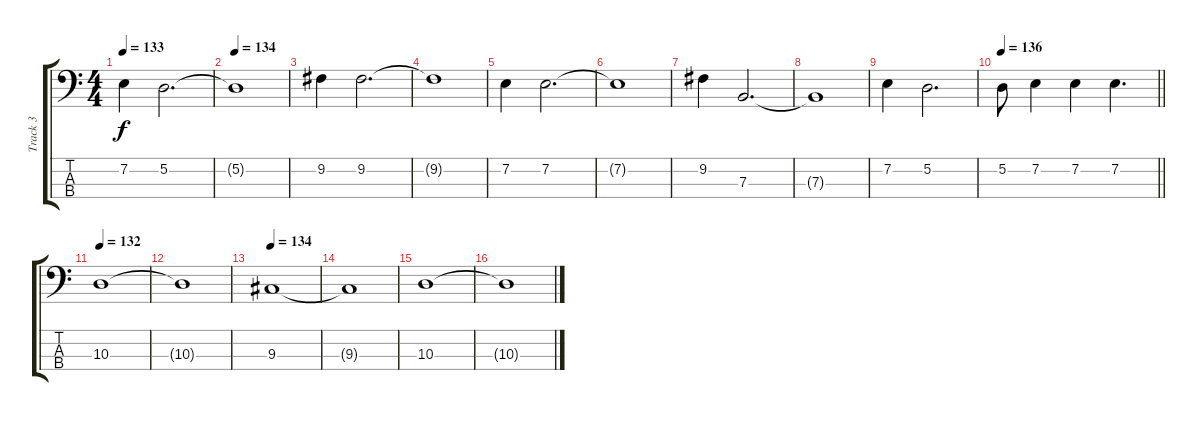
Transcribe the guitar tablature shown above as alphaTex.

\track ("Track 3" "Track 3") {instrument electricbasspick}
\staff {score tabs}
\tuning (D2 A1 E1 B0) {hide}
\ts (4 4)
\tempo 133
\clef f4
\ks c
7.2.4{dy f} 5.2.2{d} |
\tempo 134
5.2{t}.1 |
9.2.4 9.2.2{d} |
9.2{t}.1 |
7.2.4 7.2.2{d} |
7.2{t}.1 |
9.2.4 7.3.2{d} |
7.3{t}.1 |
7.2.4 5.2.2{d} |
\tempo 136
\barLineRight lightlight
5.2.8 7.2.4 7.2.4 7.2.4{d} |
\section ("" "")
\tempo 132
10.3.1 |
10.3{t}.1 |
\tempo 134
9.3.1 |
9.3{t}.1 |
10.3.1 |
10.3{t}.1
